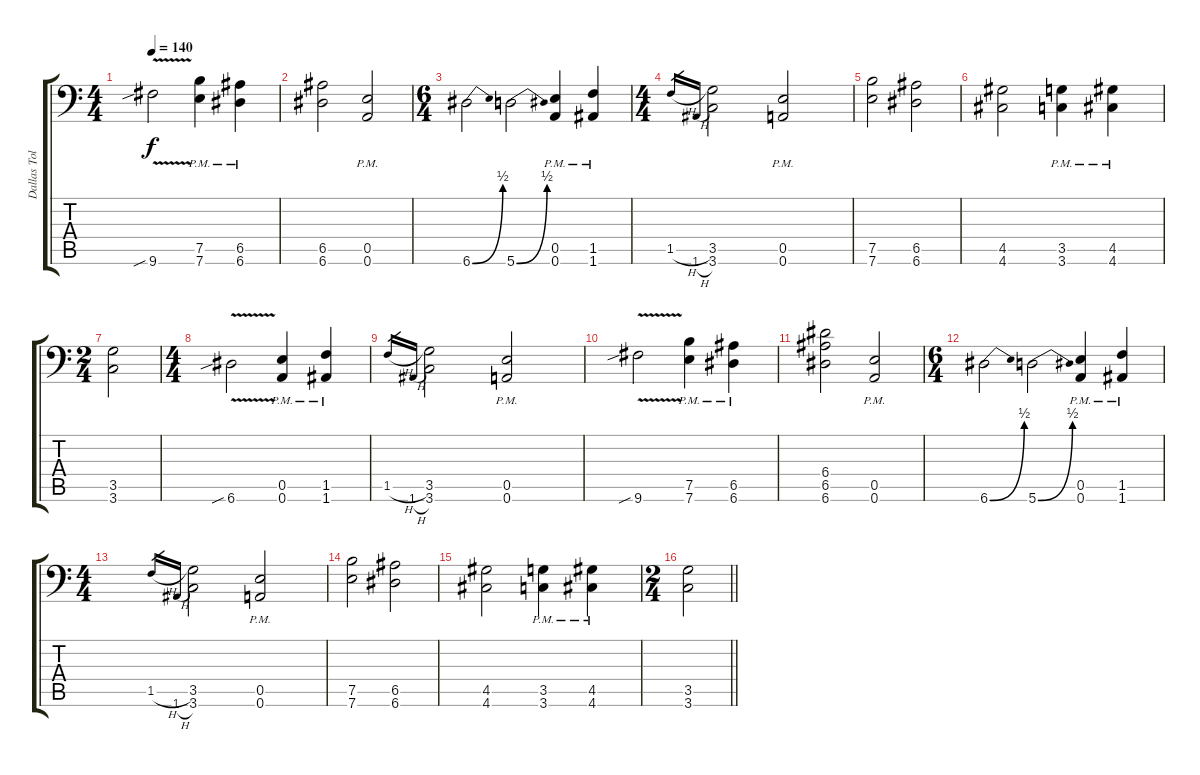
\track ("Dallas Toler-Wade" "Dallas Tol") {instrument distortionguitar}
\staff {score tabs}
\tuning (B3 Gb3 D3 A2 E2 A1) {hide}
\ts (4 4)
\tempo 140
\clef f4
\ks c
9.6{v sib}.2{dy f} (7.5{pm} 7.6{pm}).4 (6.5{pm} 6.6{pm}).4 |
(6.5 6.6).2 (0.5{pm} 0.6{pm}).2 |
\ts (6 4)
6.6{be (bend 0 0 60 2)}.2 5.6{be (bend 0 0 60 2)}.2 (0.5{pm} 0.6{pm}).4 (1.5{pm} 1.6{pm}).4 |
\ts (4 4)
1.5{h}.16{gr} 1.6{h}.16{gr} (3.5 3.6).2 (0.5{pm} 0.6{pm}).2 |
(7.5 7.6).2 (6.5 6.6).2 |
(4.5 4.6).2 (3.5{pm} 3.6{pm}).4 (4.5{pm} 4.6{pm}).4 |
\ts (2 4)
(3.5 3.6).2 |
\ts (4 4)
6.6{v sib}.2 (0.5{pm} 0.6{pm}).4 (1.5{pm} 1.6{pm}).4 |
1.5{h}.16{gr} 1.6{h}.16{gr} (3.5 3.6).2 (0.5{pm} 0.6{pm}).2 |
9.6{v sib}.2 (7.5{pm} 7.6{pm}).4 (6.5{pm} 6.6{pm}).4 |
(6.4 6.5 6.6).2 (0.5{pm} 0.6{pm}).2 |
\ts (6 4)
6.6{be (bend 0 0 60 2)}.2 5.6{be (bend 0 0 60 2)}.2 (0.5{pm} 0.6{pm}).4 (1.5{pm} 1.6{pm}).4 |
\ts (4 4)
1.5{h}.16{gr} 1.6{h}.16{gr} (3.5 3.6).2 (0.5{pm} 0.6{pm}).2 |
(7.5 7.6).2 (6.5 6.6).2 |
(4.5 4.6).2 (3.5{pm} 3.6{pm}).4 (4.5{pm} 4.6{pm}).4 |
\ts (2 4)
\barLineRight lightlight
(3.5 3.6).2
